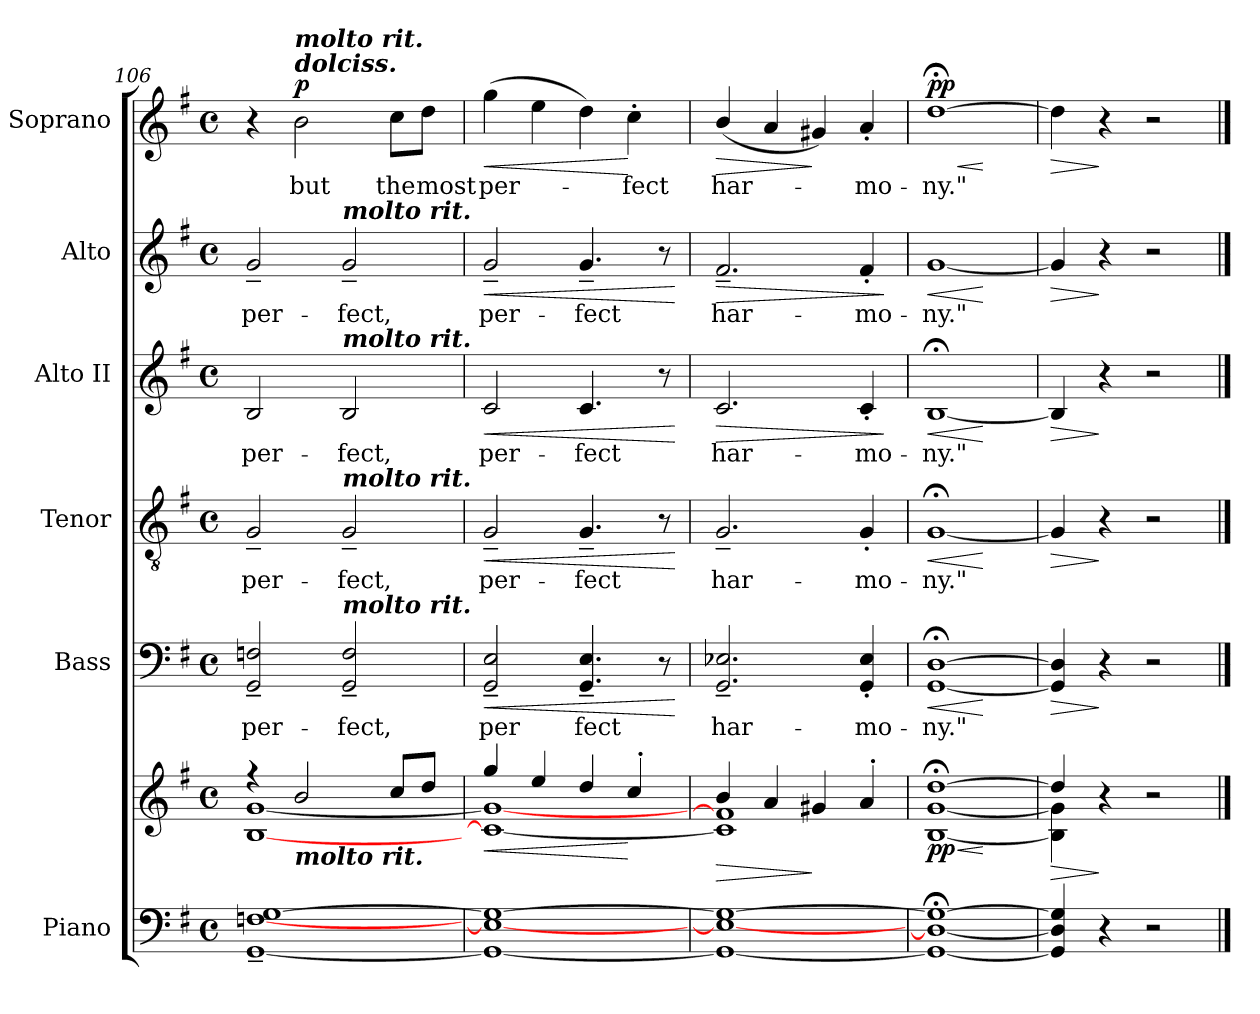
**kern	**kern	**dynam	**kern	**text	**dynam	**kern	**text	**dynam	**kern	**text	**dynam	**kern	**text	**dynam	**kern	**text	**dynam
*part6	*part6	*part6	*part5	*part5	*part5	*part4	*part4	*part4	*part3	*part3	*part3	*part2	*part2	*part2	*part1	*part1	*part1
*staff7	*staff6	*staff6/7	*staff5	*staff5	*staff5	*staff4	*staff4	*staff4	*staff3	*staff3	*staff3	*staff2	*staff2	*staff2	*staff1	*staff1	*staff1
*I"Piano	*	*	*I"Bass	*	*	*I"Tenor	*	*	*I"Alto II	*	*	*I"Alto	*	*	*I"Soprano	*	*
*	*	*	*I'B	*	*	*I'T	*	*	*I'A II	*	*	*I'A	*	*	*I'S	*	*
*clefF4	*clefG2	*	*clefF4	*	*	*clefGv2	*	*	*clefG2	*	*	*clefG2	*	*	*clefG2	*	*
*k[f#]	*k[f#]	*	*k[f#]	*	*	*k[f#]	*	*	*k[f#]	*	*	*k[f#]	*	*	*k[f#]	*	*
*G:	*G:	*	*G:	*	*	*G:	*	*	*G:	*	*	*G:	*	*	*G:	*	*
*M4/4	*M4/4	*	*M4/4	*	*	*M4/4	*	*	*M4/4	*	*	*M4/4	*	*	*M4/4	*	*
*met(c)	*met(c)	*	*met(c)	*	*	*met(c)	*	*	*met(c)	*	*	*met(c)	*	*	*met(c)	*	*
=106	=106	=106	=106	=106	=106	=106	=106	=106	=106	=106	=106	=106	=106	=106	=106	=106	=106
*	*^	*	*	*	*	*	*	*	*	*	*	*	*	*	*	*	*
!	!	!	!	!	!LO:LY:b	!	!	!LO:LY:b	!	!	!LO:LY:b	!	!	!LO:LY:b	!	!	!	!
[1GG~ [1Fn~ [1G~	4r	[1B\ [1g\	.	2GG~ 2Fn~	per-	.	2G~	per-	.	2B	per-	.	2g~	per-	.	4r	.	.
!	!	!	!	!	!	!	!	!	!	!	!	!	!	!	!	!LO:TX:a:Bi:t=dolciss.	!	!
!	!	!	!	!	!	!	!	!	!	!	!	!	!	!	!	!LO:TX:a:Bi:t=molto rit.	!	!
!	!LO:TX:b:Bi:t=molto rit.	!	!	!	!	!	!	!	!	!	!	!	!	!	!	!	!	!
!	!	!	!	!	!	!	!	!	!	!	!	!	!	!	!	!	!LO:LY:b	!LO:DY:b
.	2b/	.	.	.	.	.	.	.	.	.	.	.	.	.	.	2b	but	p
!	!	!	!	!	!	!	!	!	!	!	!	!	!LO:TX:a:Bi:t=molto rit.	!	!	!	!	!
!	!	!	!	!	!	!	!	!	!	!LO:TX:a:Bi:t=molto rit.	!	!	!	!	!	!	!	!
!	!	!	!	!	!	!	!LO:TX:a:Bi:t=molto rit.	!	!	!	!	!	!	!	!	!	!	!
!	!	!	!	!LO:TX:a:Bi:t=molto rit.	!	!	!	!	!	!	!	!	!	!	!	!	!	!
!	!	!	!	!	!LO:LY:b	!	!	!LO:LY:b	!	!	!LO:LY:b	!	!	!LO:LY:b	!	!	!	!
.	.	.	.	2GG~ 2F~	-fect,	.	2G~	-fect,	.	2B	-fect,	.	2g~	-fect,	.	.	.	.
!	!	!	!	!	!	!	!	!	!	!	!	!	!	!	!	!	!LO:LY:b	!
.	8cc/L	.	.	.	.	.	.	.	.	.	.	.	.	.	.	8ccL	the	.
!	!	!	!	!	!	!	!	!	!	!	!	!	!	!	!	!	!LO:LY:b	!
.	8dd/J	.	.	.	.	.	.	.	.	.	.	.	.	.	.	8ddJ	most	.
=107	=107	=107	=107	=107	=107	=107	=107	=107	=107	=107	=107	=107	=107	=107	=107	=107	=107	=107
!	!	!	!LO:HP:b	!	!LO:LY:b	!LO:HP:b	!	!LO:LY:b	!LO:HP:b	!	!LO:LY:b	!LO:HP:b	!	!LO:LY:b	!LO:HP:b	!	!LO:LY:b	!LO:HP:b
1GG_ 1E_ 1G_	4gg/	1c\_ 1g\_	<	2GG~ 2E~	per	<	2G~	per-	<	2c	per-	<	2g~	per-	<	(>4gg	per-	<
.	4ee/	.	.	.	.	.	.	.	.	.	.	.	.	.	.	4ee	.	.
!	!	!	!	!	!LO:LY:b	!	!	!LO:LY:b	!	!	!LO:LY:b	!	!	!LO:LY:b	!	!	!	!
.	4dd/	.	.	4.GG~ 4.E~	fect	.	4.G~	-fect	.	4.c	-fect	.	4.g~	-fect	.	4dd)	.	.
!	!	!	!	!	!	!	!	!	!	!	!	!	!	!	!	!	!LO:LY:b	!
.	4cc'/	.	[	.	.	.	.	.	.	.	.	.	.	.	.	4cc'	-fect	[
.	.	.	.	8r	.	.	8r	.	.	8r	.	.	8r	.	.	.	.	.
*	*v	*v	*	*	*	*	*	*	*	*	*	*	*	*	*	*	*	*
.	.	.	.	.	[	.	.	[	.	.	[	.	.	[	.	.	.
=108	=108	=108	=108	=108	=108	=108	=108	=108	=108	=108	=108	=108	=108	=108	=108	=108	=108
!	!	!LO:HP:b	!	!LO:LY:b	!	!	!LO:LY:b	!	!	!LO:LY:b	!LO:HP:b	!	!LO:LY:b	!LO:HP:b	!	!LO:LY:b	!LO:HP:b
*	*^	*	*	*	*	*	*	*	*	*	*	*	*	*	*	*	*
1GG_ 1E-_ 1G_	4b/	1c\] 1f#\]	>	2.GG~ 2.E-X~	har-	.	2.G~	har-	.	2.c	har-	>	2.f#~	har-	>	(<4b/	har-	>
.	4a/	.	.	.	.	.	.	.	.	.	.	.	.	.	.	4a	.	.
.	4g#X/	.	]	.	.	.	.	.	.	.	.	.	.	.	.	4g#X)	.	]
!	!	!	!	!	!LO:LY:b	!	!	!LO:LY:b	!	!	!LO:LY:b	!	!	!LO:LY:b	!	!	!LO:LY:b	!
.	4a'/	.	.	4GG' 4E-'	-mo-	.	4G'	-mo-	.	4c'	-mo-	.	4f#'	-mo-	.	4a'	mo-	.
*	*v	*v	*	*	*	*	*	*	*	*	*	*	*	*	*	*	*	*
.	.	.	.	.	.	.	.	.	.	.	]	.	.	]	.	.	.
=109	=109	=109	=109	=109	=109	=109	=109	=109	=109	=109	=109	=109	=109	=109	=109	=109	=109
!	!	!LO:HP:b	!	!LO:LY:b	!LO:HP:b	!	!LO:LY:b	!LO:HP:b	!	!LO:LY:b	!LO:HP:b	!	!LO:LY:b	!LO:HP:b	!	!LO:LY:b	!LO:HP:b
*	*^	*	*	*	*	*	*	*	*	*	*	*	*	*	*	*	*
!	!	!	!LO:DY:n=1:b	!	!	!	!	!	!	!	!	!	!	!	!	!	!	!LO:DY:n=1:b
1GG_; 1D_; 1G_;	[1dd;</	[1B\ [1g\	< pp	[1GG;< [1D;<	-ny."	<	[1G;<	-ny."	<	[1B;<	-ny."	<	[1g	-ny."	<	[1dd;<	ny."	< pp
*	*v	*v	*	*	*	*	*	*	*	*	*	*	*	*	*	*	*	*
.	.	[	.	.	[	.	.	[	.	.	[	.	.	[	.	.	[
=110	=110	=110	=110	=110	=110	=110	=110	=110	=110	=110	=110	=110	=110	=110	=110	=110	=110
!	!	!LO:HP:b	!	!	!LO:HP:b	!	!	!LO:HP:b	!	!	!LO:HP:b	!	!	!LO:HP:b	!	!	!LO:HP:b
*	*^	*	*	*	*	*	*	*	*	*	*	*	*	*	*	*	*
4GG] 4D] 4G]	4dd/]	4B\] 4g\]	>	4GG] 4D]	.	>	4G]	.	>	4B]	.	>	4g]	.	>	4dd]	.	>
4r	4r	2.ryy	]	4r	.	]	4r	.	]	4r	.	]	4r	.	]	4r	.	]
2r	2r	.	.	2r	.	.	2r	.	.	2r	.	.	2r	.	.	2r	.	.
*	*v	*v	*	*	*	*	*	*	*	*	*	*	*	*	*	*	*	*
==	==	==	==	==	==	==	==	==	==	==	==	==	==	==	==	==	==
*-	*-	*-	*-	*-	*-	*-	*-	*-	*-	*-	*-	*-	*-	*-	*-	*-	*-
